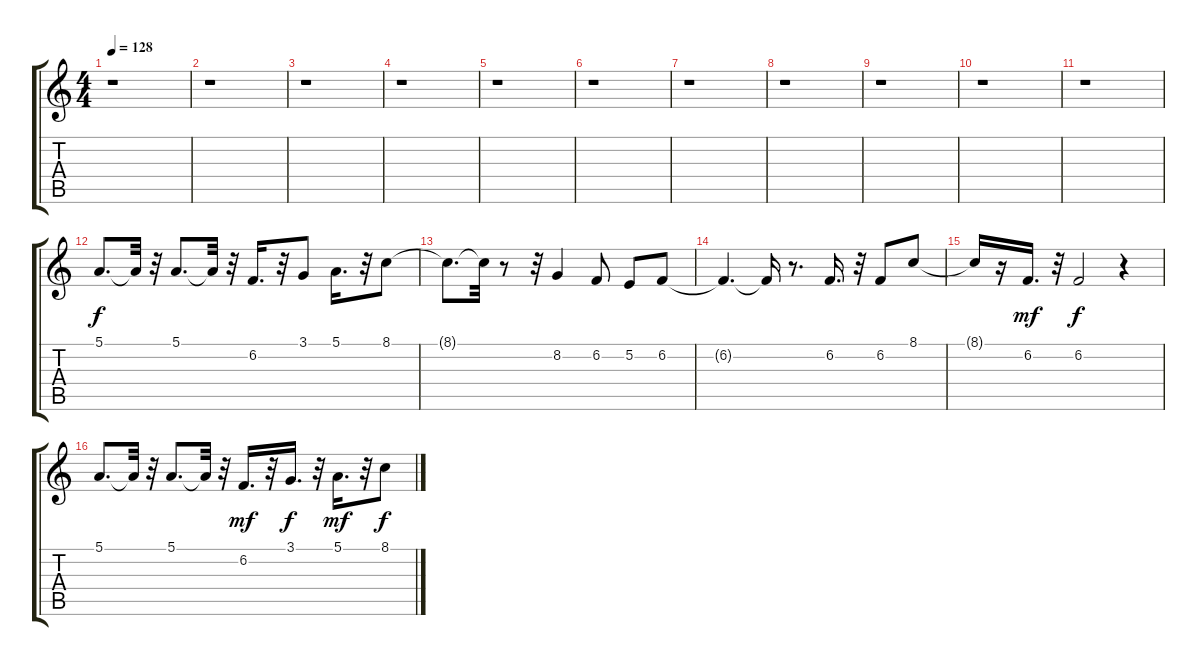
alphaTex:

\track "" {instrument panflute}
\staff {score tabs}
\tuning (E4 B3 G3 D3 A2 E2) {hide}
\ts (4 4)
\tempo 128
\clef g2
\ks c
r.1{dy f} |
r.1 |
r.1 |
r.1 |
r.1 |
r.1 |
r.1 |
r.1 |
r.1 |
r.1 |
r.1 |
5.1.8{d} 5.1{t}.32 r.32 5.1.8{d} 5.1{t}.32 r.32 6.2.16{d} r.32 3.1.8 5.1.16{d} r.32 8.1.8 |
8.1{t}.8{d} 8.1{t}.32 r.8 r.32 8.2.4 6.2.8 5.2.8 6.2.8 |
6.2{t}.4{d} 6.2{t}.16 r.8{d} 6.2.16{d} r.32 6.2.8 8.1.8 |
8.1{t}.16 r.16 6.2.16{d dy mf} r.32 6.2.2{dy f} r.4 |
5.1.8{d} 5.1{t}.32 r.32 5.1.8{d} 5.1{t}.32 r.32 6.2.16{d dy mf} r.32 3.1.16{d dy f} r.32 5.1.16{d dy mf} r.32 8.1.8{dy f}
